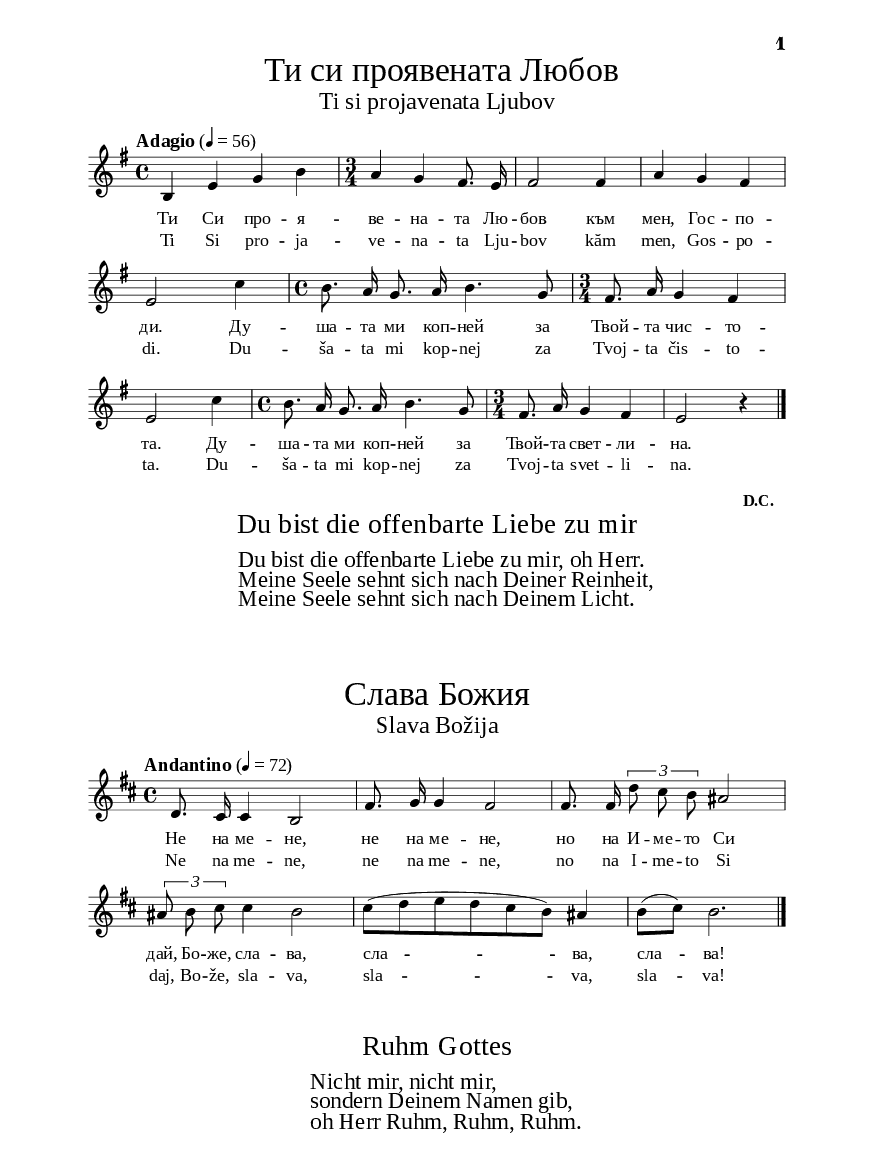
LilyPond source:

\version "2.24.4"

% include paper part and global functions
\include "include/globals.ily"

\bookpart {
  \label #'ref055_2
  \tocItem \markup "Ти си проявената Любов – Ti si projavenata Ljubov"
  \include "include/bookpart-paper.ily"
  \score {
    \include "include/score-layout.ily"

    \new Voice \absolute  {
      \clef treble
      \key e \minor
      \time 4/4
      \tempoFunc "Adagio" 4 "56"
      \autoBeamOff
      b4 e' g' b' | \time 3/4  a'4 g' fis'8. e'16 |
      fis'2 fis'4 |

      a'4 g' fis' \break |

      e'2 c''4 |

      \time 4/4  b'8. a'16 g'8. a'16 b'4. g'8   |
      \time 3/4  fis'8. a'16 g'4 fis' \break|  e'2 c''4   |

      \time 4/4  b'8. a'16 g'8. a'16 b'4. g'8 | \time 3/4  fis'8. a'16 g'4 fis' | e'2 r4 \bar "|."
    }

    \addlyrics {
      Ти Си про -- я -- ве -- на -- та Лю -- бов към мен, Гос -- по --
      ди. Ду -- ша -- та ми коп -- ней за Твой -- та чис -- то --
      та. Ду -- ша -- та ми коп -- ней за Твой -- та свет -- ли -- на.
    }
    \addlyrics {
      Ti Si pro -- ja -- ve -- na -- ta Lju -- bov kăm men, Gos -- po --
      di. Du -- ša -- ta mi kop -- nej za Tvoj -- ta čis -- to --
      ta. Du -- ša -- ta mi kop -- nej za Tvoj -- ta svet -- li -- na.
    }

    \header {
      title = \titleFunc " Ти си проявената Любов" "Ti si projavenata Ljubov"
    }

    \midi{}

  } % score

  \markup \empty-one
  \markup \dc-one "D.C."



  % include foreign translation(s) of the song
  \version "2.24.4"

\markup \fill-line { \fontsize #deTitleFontSize "Du bist die offenbarte Liebe zu mir" }
\markup \null
\markup \null
\markup \abs-fontsize #11 \override #`(baseline-skip . ,deCoupletBaselineSkip) {
  \fill-line {
    \hspace #0.1
    \column {
     
      \line {
        \bold "  "
        \column {   
      "Du bist die offenbarte Liebe zu mir, oh Herr."
      "Meine Seele sehnt sich nach Deiner Reinheit,"
      "Meine Seele sehnt sich nach Deinem Licht."
        }
      }
    }\hspace #0.1
  }
}


  \markup \vspace #3

  \label #'ref053
  \tocItem \markup "Слава Божия – Slava Božija"
  \include "include/bookpart-paper.ily"
  \score {
    \include "include/score-layout.ily"

    \new Voice \absolute  {
      \clef treble
      \key b \minor
      \time 4/4
      \tempoFunc "Andantino" 4 "72"
      \autoBeamOff

      d'8. cis'16 cis'4 b2 | fis'8. g'16 g'4 fis'2 | fis'8. fis'16 \tupletUp \tuplet 3/2 {  d''8 cis'' b'8 } ais'2 | \break
      \times 2/3  { ais'8 b' cis''8 } cis''4 b'2 | cis''8 [( d'' e'' d'' cis'' b' )] ais'4 | b'8 [( cis'' )] b'2. \bar "|."
    }

    \addlyrics {
      Не на ме -- не, не на ме -- не, но на И -- ме -- то Си
      дай, Бо -- же, сла -- ва, сла -- ва, сла -- ва!
    }

    \addlyrics {
      Ne na me -- ne, ne na me -- ne, no na I -- me -- to Si
      daj, Bo -- že, sla -- va, sla -- va, sla -- va!
    }
    \header {
      title = \titleFunc "Слава Божия" "Slava Božija"
    }

    \midi{}

  } % score
  \markup \vspace #2
  % include foreign translation(s) of the song
  \version "2.24.4"

\markup \fill-line { \fontsize #deTitleFontSize "Ruhm Gottes" }
\markup \null
\markup \null
\markup \abs-fontsize #11 \override #`(baseline-skip . ,deCoupletBaselineSkip) {
  \fill-line {
    \hspace #0.1
    \column {
  
      \line {
        \bold "  "
        \column {
          "Nicht mir, nicht mir,"
          "sondern Deinem Namen gib,"
          "oh Herr Ruhm, Ruhm, Ruhm."
        }
      }
    }\hspace #0.1
  }
}







} % bookpart
